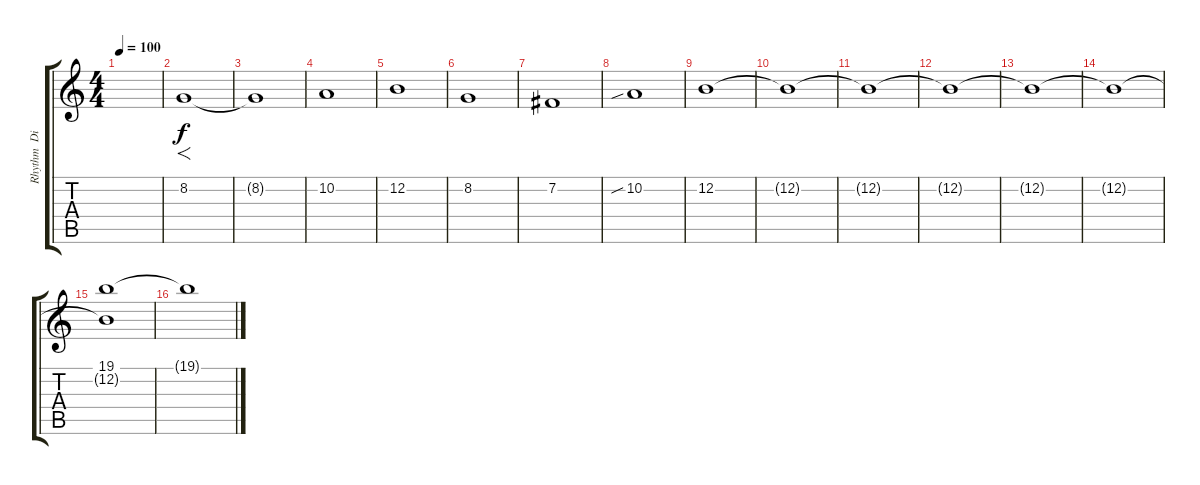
\track ("Rhythm  Dist Guitar" "Rhythm  Di") {instrument pad3polysynth}
\staff {score tabs}
\tuning (E4 B3 G3 D3 A2 E2) {hide}
\ts (4 4)
\tempo 100
\clef g2
\ks c
|
8.2.1{f} |
8.2{t}.1 |
10.2.1 |
12.2.1 |
8.2.1 |
7.2.1 |
10.2{sib}.1 |
12.2.1 |
12.2{t}.1 |
12.2{t}.1 |
12.2{t}.1 |
12.2{t}.1 |
12.2{t}.1 |
(19.1 12.2{t}).1 |
19.1{t}.1
